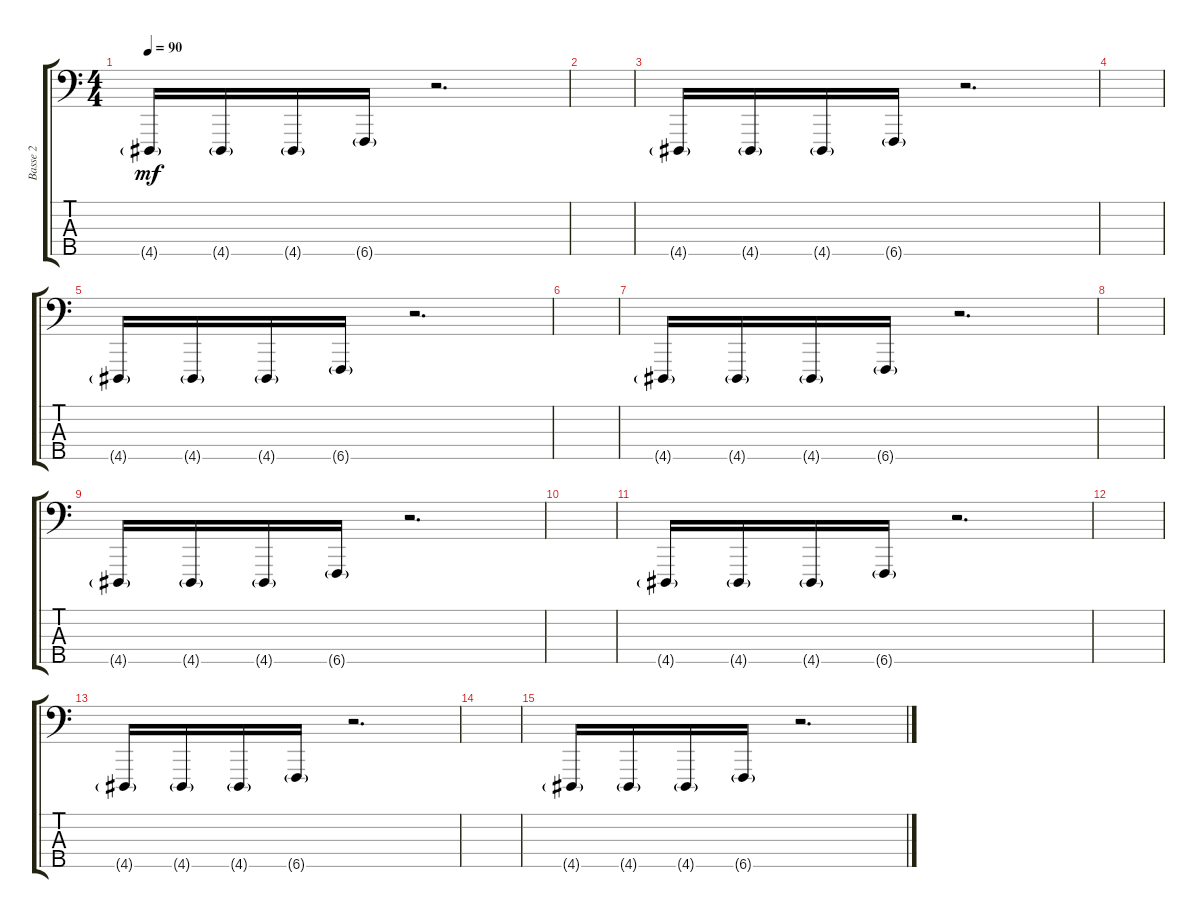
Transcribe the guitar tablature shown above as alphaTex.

\track ("Basse 2" "Basse 2") {instrument lead8bassandlead}
\staff {score tabs}
\tuning (G2 D2 A1 E1 B0) {hide}
\ts (4 4)
\tempo 90
\clef f4
\ks c
4.5{g}.16{dy mf} 4.5{g}.16 4.5{g}.16 6.5{g}.16 r.2{d} |
|
4.5{g}.16 4.5{g}.16 4.5{g}.16 6.5{g}.16 r.2{d} |
|
4.5{g}.16 4.5{g}.16 4.5{g}.16 6.5{g}.16 r.2{d} |
|
4.5{g}.16 4.5{g}.16 4.5{g}.16 6.5{g}.16 r.2{d} |
|
4.5{g}.16 4.5{g}.16 4.5{g}.16 6.5{g}.16 r.2{d} |
|
4.5{g}.16 4.5{g}.16 4.5{g}.16 6.5{g}.16 r.2{d} |
|
4.5{g}.16 4.5{g}.16 4.5{g}.16 6.5{g}.16 r.2{d} |
|
4.5{g}.16 4.5{g}.16 4.5{g}.16 6.5{g}.16 r.2{d}
